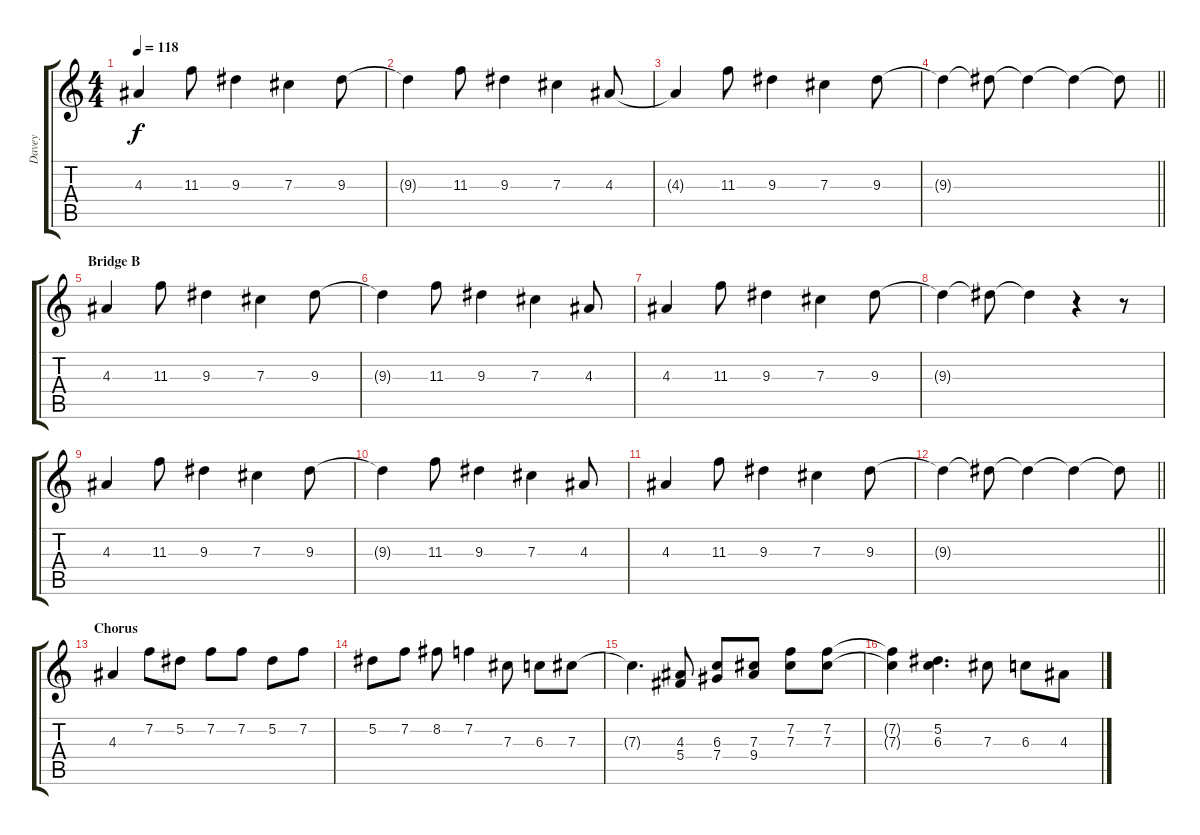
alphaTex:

\track ("Davey" "Davey") {mute instrument contrabass}
\staff {score tabs}
\tuning (Eb4 Bb3 Gb3 Db3 Ab2 Eb2) {hide}
\ts (4 4)
\tempo 118
\clef g2
\ks c
4.3{t}.4{dy f} 11.3.8 9.3.4 7.3.4 9.3.8 |
9.3{t}.4 11.3.8 9.3.4 7.3.4 4.3.8 |
4.3{t}.4 11.3.8 9.3.4 7.3.4 9.3.8 |
\barLineRight lightlight
9.3{t}.4 9.3{t}.8 9.3{t}.4 9.3{t}.4 9.3{t}.8 |
\section ("" "Bridge B")
4.3.4 11.3.8 9.3.4 7.3.4 9.3.8 |
9.3{t}.4 11.3.8 9.3.4 7.3.4 4.3.8 |
4.3.4 11.3.8 9.3.4 7.3.4 9.3.8 |
9.3{t}.4 9.3{t}.8 9.3{t}.4 r.4 r.8 |
4.3.4 11.3.8 9.3.4 7.3.4 9.3.8 |
9.3{t}.4 11.3.8 9.3.4 7.3.4 4.3.8 |
4.3.4 11.3.8 9.3.4 7.3.4 9.3.8 |
\barLineRight lightlight
9.3{t}.4 9.3{t}.8 9.3{t}.4 9.3{t}.4 9.3{t}.8 |
\section ("" "Chorus")
4.3.4 7.2.8 5.2.8 7.2.8 7.2.8 5.2.8 7.2.8 |
5.2.8 7.2.8 8.2.8 7.2.4 7.3.8 6.3.8 7.3.8 |
7.3{t}.4{d} (4.3 5.4).8 (6.3 7.4).8 (7.3 9.4).8 (7.2 7.3).8 (7.2 7.3).8 |
(7.2{t} 7.3{t}).4 (5.2 6.3).4{d} 7.3.8 6.3.8 4.3.8
